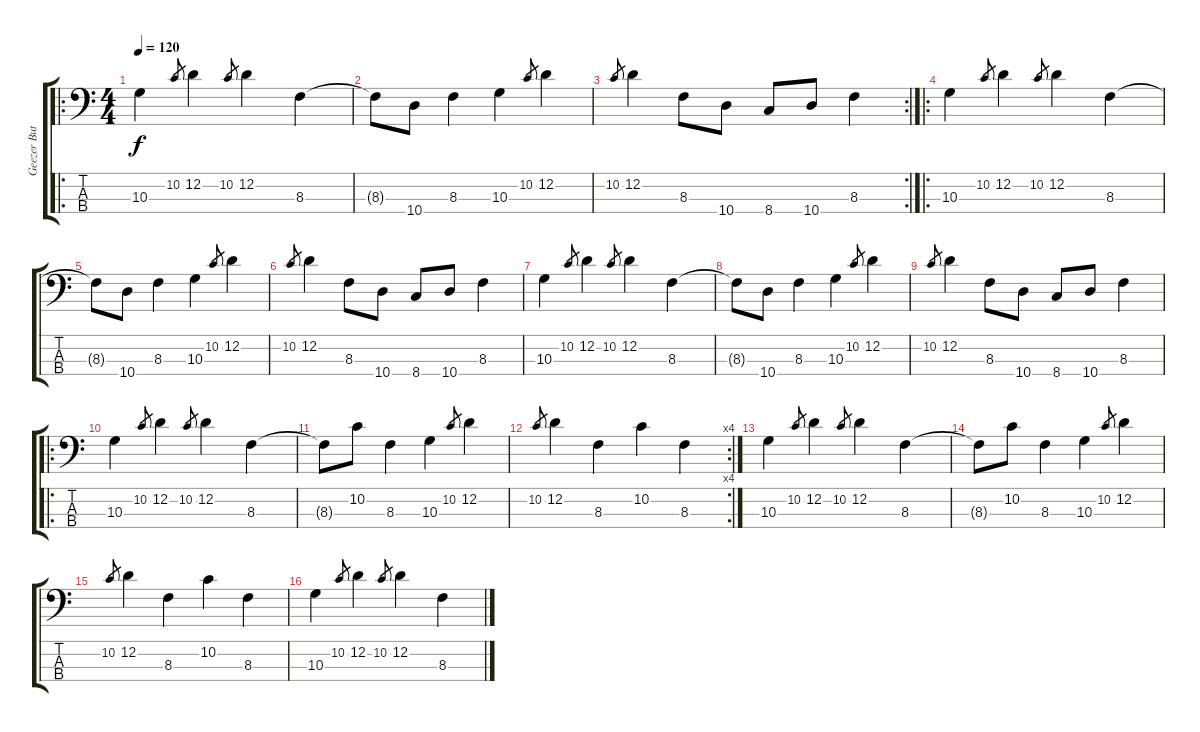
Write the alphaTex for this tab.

\track ("Geezer Butler" "Geezer But") {instrument electricbassfinger}
\staff {score tabs}
\tuning (G2 D2 A1 E1) {hide}
\ro
\ts (4 4)
\tempo 120
\clef f4
\ks c
10.3.4{dy f instrument electricbassfinger} 10.2.8{gr} 12.2.4 10.2.8{gr} 12.2.4 8.3.4 |
8.3{t}.8 10.4.8 8.3.4 10.3.4 10.2.8{gr} 12.2.4 |
\rc 2
10.2.8{gr} 12.2.4 8.3.8 10.4.8 8.4.8 10.4.8 8.3.4 |
\ro
10.3.4 10.2.8{gr} 12.2.4 10.2.8{gr} 12.2.4 8.3.4 |
8.3{t}.8 10.4.8 8.3.4 10.3.4 10.2.8{gr} 12.2.4 |
10.2.8{gr} 12.2.4 8.3.8 10.4.8 8.4.8 10.4.8 8.3.4 |
10.3.4 10.2.8{gr} 12.2.4 10.2.8{gr} 12.2.4 8.3.4 |
8.3{t}.8 10.4.8 8.3.4 10.3.4 10.2.8{gr} 12.2.4 |
10.2.8{gr} 12.2.4 8.3.8 10.4.8 8.4.8 10.4.8 8.3.4 |
\ro
10.3.4 10.2.8{gr} 12.2.4 10.2.8{gr} 12.2.4 8.3.4 |
8.3{t}.8 10.2.8 8.3.4 10.3.4 10.2.8{gr} 12.2.4 |
\rc 4
10.2.8{gr} 12.2.4 8.3.4 10.2.4 8.3.4 |
10.3.4 10.2.8{gr} 12.2.4 10.2.8{gr} 12.2.4 8.3.4 |
8.3{t}.8 10.2.8 8.3.4 10.3.4 10.2.8{gr} 12.2.4 |
10.2.8{gr} 12.2.4 8.3.4 10.2.4 8.3.4 |
10.3.4 10.2.8{gr} 12.2.4 10.2.8{gr} 12.2.4 8.3.4
